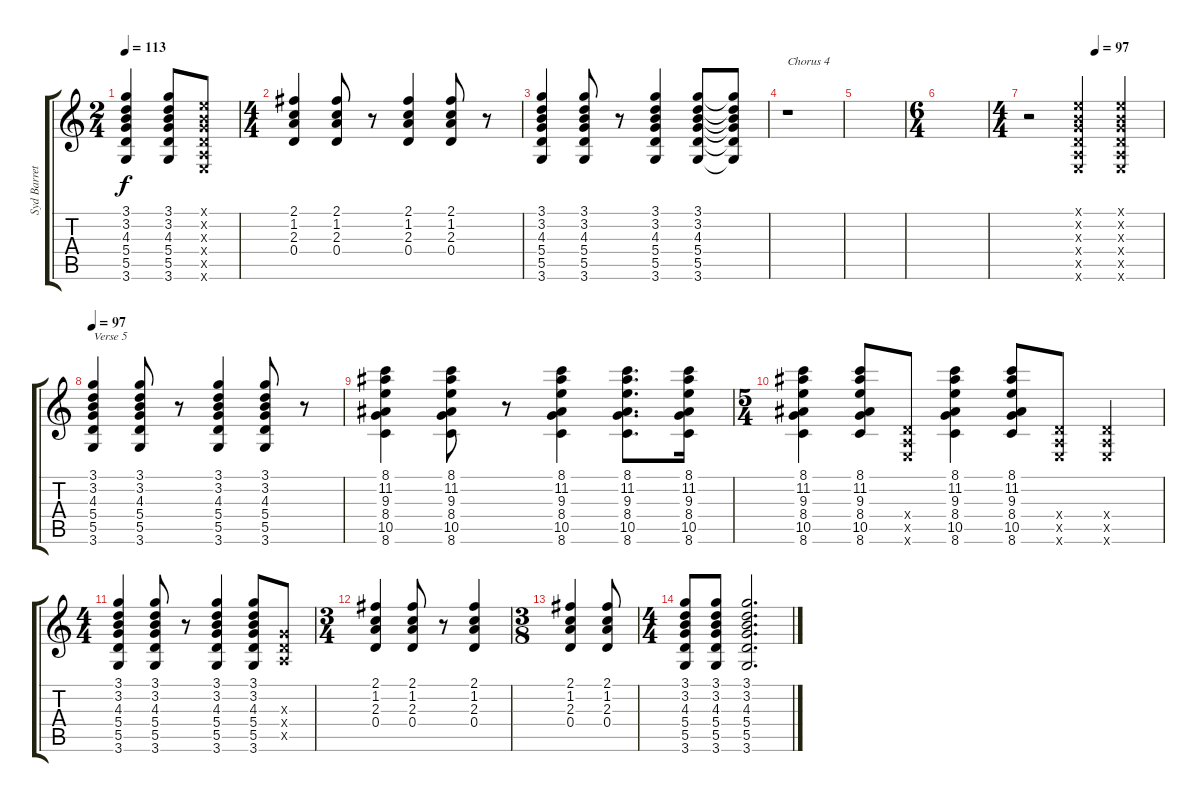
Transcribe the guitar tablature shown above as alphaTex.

\track ("Syd Barrett- Guitar" "Syd Barret") {instrument electricguitarclean}
\staff {score tabs}
\tuning (E4 B3 G3 D3 A2 E2) {hide}
\ts (2 4)
\tempo 113
\clef g2
\ks c
(3.1 3.2 4.3 5.4 5.5 3.6).4{dy f} (3.1 3.2 4.3 5.4 5.5 3.6).8 (0.1{x} 0.2{x} 0.3{x} 0.4{x} 0.5{x} 0.6{x}).8 |
\ts (4 4)
(2.1 1.2 2.3 0.4).4 (2.1 1.2 2.3 0.4).8 r.8 (2.1 1.2 2.3 0.4).4 (2.1 1.2 2.3 0.4).8 r.8 |
(3.1 3.2 4.3 5.4 5.5 3.6).4 (3.1 3.2 4.3 5.4 5.5 3.6).8 r.8 (3.1 3.2 4.3 5.4 5.5 3.6).4 (3.1 3.2 4.3 5.4 5.5 3.6).8 (3.1{t} 3.2{t} 4.3{t} 5.4{t} 5.5{t} 3.6{t}).8 |
r.1{txt "Chorus 4"} |
|
\ts (6 4)
|
\ts (4 4)
\tempo (97 0.5)
r.2 (0.1{x} 0.2{x} 0.3{x} 0.4{x} 0.5{x} 0.6{x}).4 (0.1{x} 0.2{x} 0.3{x} 0.4{x} 0.5{x} 0.6{x}).4 |
\tempo 97
(3.1 3.2 4.3 5.4 5.5 3.6).4{txt "Verse 5"} (3.1 3.2 4.3 5.4 5.5 3.6).8 r.8 (3.1 3.2 4.3 5.4 5.5 3.6).4 (3.1 3.2 4.3 5.4 5.5 3.6).8 r.8 |
(8.1 11.2 9.3 8.4 10.5 8.6).4 (8.1 11.2 9.3 8.4 10.5 8.6).8 r.8 (8.1 11.2 9.3 8.4 10.5 8.6).4 (8.1 11.2 9.3 8.4 10.5 8.6).8{d} (8.1 11.2 9.3 8.4 10.5 8.6).16 |
\ts (5 4)
(8.1 11.2 9.3 8.4 10.5 8.6).4 (8.1 11.2 9.3 8.4 10.5 8.6).8 (0.4{x} 0.5{x} 0.6{x}).8 (8.1 11.2 9.3 8.4 10.5 8.6).4 (8.1 11.2 9.3 8.4 10.5 8.6).8 (0.4{x} 0.5{x} 0.6{x}).8 (0.4{x} 0.5{x} 0.6{x}).4 |
\ts (4 4)
(3.1 3.2 4.3 5.4 5.5 3.6).4 (3.1 3.2 4.3 5.4 5.5 3.6).8 r.8 (3.1 3.2 4.3 5.4 5.5 3.6).4 (3.1 3.2 4.3 5.4 5.5 3.6).8 (0.3{x} 0.4{x} 0.5{x}).8 |
\ts (3 4)
(2.1 1.2 2.3 0.4).4 (2.1 1.2 2.3 0.4).8 r.8 (2.1 1.2 2.3 0.4).4 |
\ts (3 8)
(2.1 1.2 2.3 0.4).4 (2.1 1.2 2.3 0.4).8 |
\ts (4 4)
(3.1 3.2 4.3 5.4 5.5 3.6).8 (3.1 3.2 4.3 5.4 5.5 3.6).8 (3.1 3.2 4.3 5.4 5.5 3.6).2{d}
